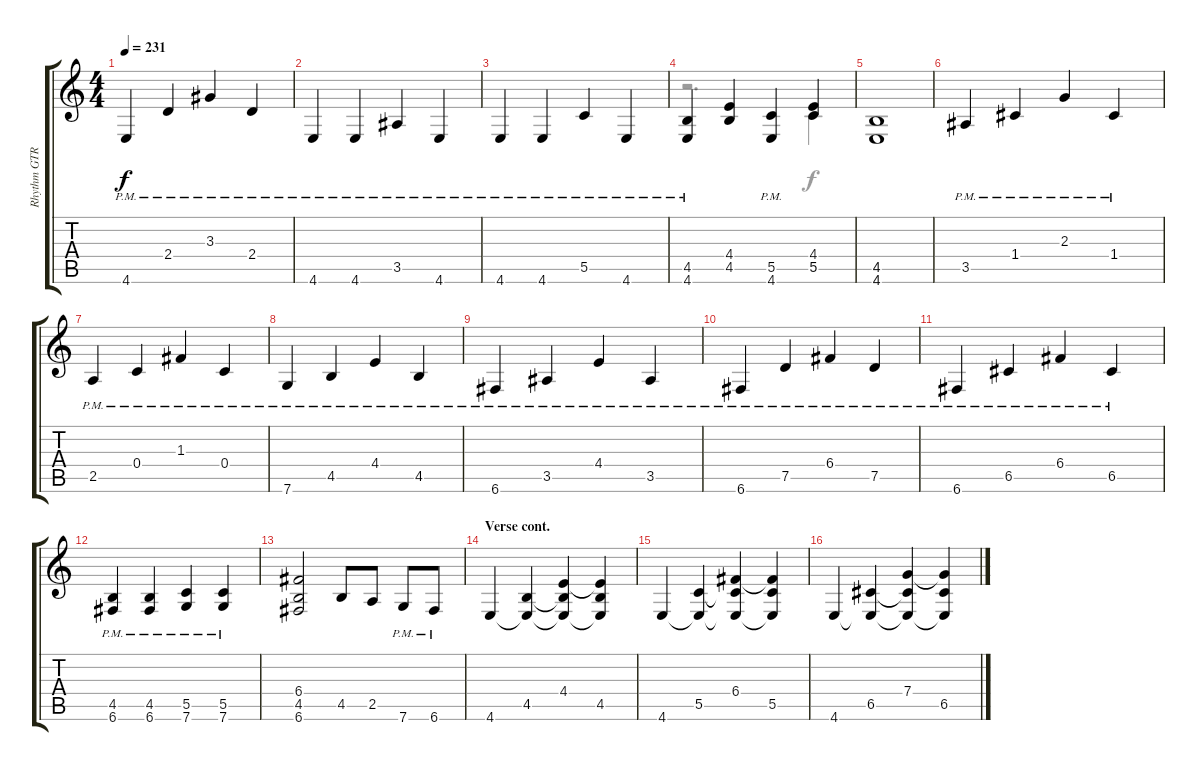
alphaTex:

\track ("Rhythm GTR 1" "Rhythm GTR") {instrument overdrivenguitar}
\staff {score tabs}
\tuning (D4 A3 F3 C3 G2 C2) {hide}
\voice
\ts (4 4)
\tempo 231
\clef g2
\ks aminor
4.6{pm}.4{dy f} 2.4{pm}.4 3.3{pm}.4 2.4{pm}.4 |
4.6{pm}.4 4.6{pm}.4 3.5{pm}.4 4.6{pm}.4 |
4.6{pm}.4 4.6{pm}.4 5.5{pm}.4 4.6{pm}.4 |
(4.5{pm} 4.6{pm}).4 (4.4 4.5).4 (5.5{pm} 4.6{pm}).4 (4.4 5.5).4 |
(4.5 4.6).1 |
3.5{pm}.4 1.4{pm}.4 2.3{pm}.4 1.4{pm}.4 |
2.5{pm}.4 0.4{pm}.4 1.3{pm}.4 0.4{pm}.4 |
7.6{pm}.4 4.5{pm}.4 4.4{pm}.4 4.5{pm}.4 |
6.6{pm}.4 3.5{pm}.4 4.4{pm}.4 3.5{pm}.4 |
6.6{pm}.4 7.5{pm}.4 6.4{pm}.4 7.5{pm}.4 |
6.6{pm}.4 6.5{pm}.4 6.4{pm}.4 6.5{pm}.4 |
(4.5{pm} 6.6{pm}).4 (4.5{pm} 6.6{pm}).4 (5.5{pm} 7.6{pm}).4 (5.5{pm} 7.6{pm}).4 |
(6.4 4.5 6.6).2 4.5.8 2.5.8 7.6{pm}.8 6.6{pm}.8 |
\section ("" "Verse cont.")
4.6.4 (4.5 4.6{t}).4 (4.4 4.5{t} 4.6{t}).4 (4.4{t} 4.5 4.6{t}).4 |
4.6.4 (5.5 4.6{t}).4 (6.4 5.5{t} 4.6{t}).4 (6.4{t} 5.5 4.6{t}).4 |
4.6.4 (6.5 4.6{t}).4 (7.4 6.5{t} 4.6{t}).4 (7.4{t} 6.5 4.6{t}).4
\voice
\clef g2
\ottava regular
\simile none
\ks aminor
|
|
|
r.2{d} 5.5.4 |
(4.5 4.6).1 |
|
|
|
|
|
|
|
|
|
|
